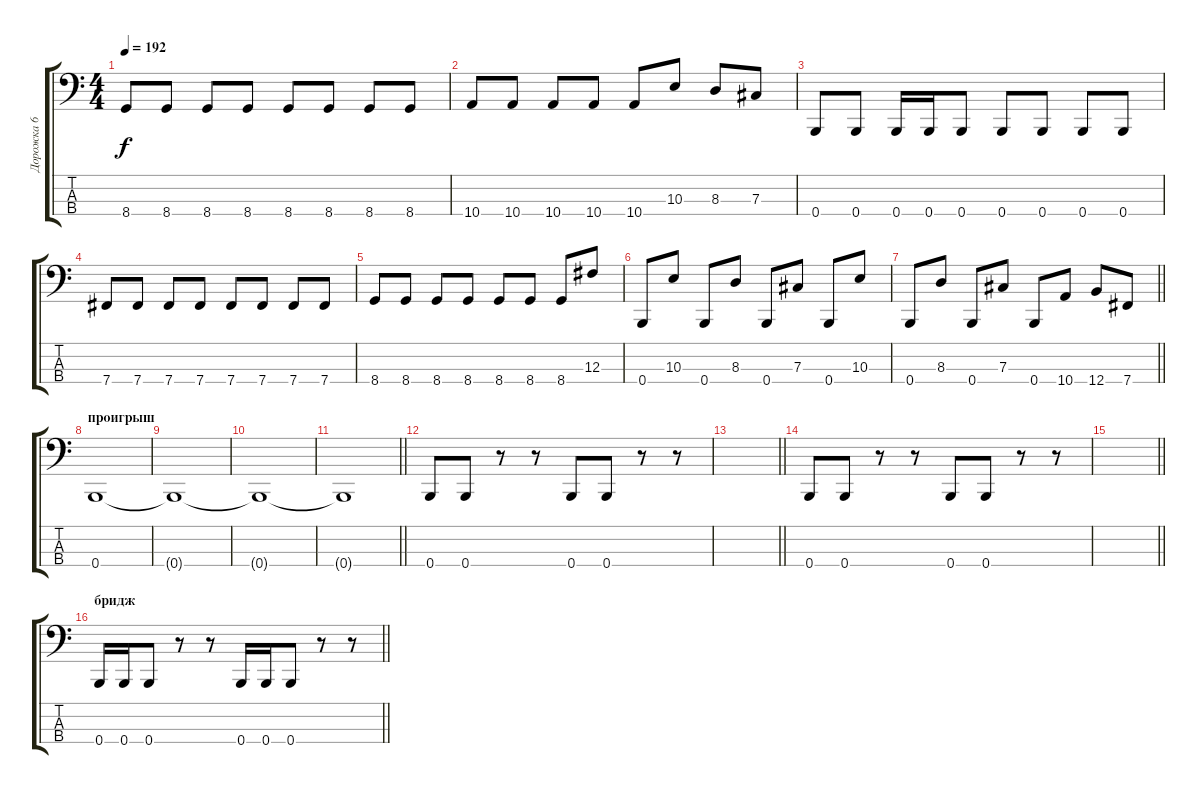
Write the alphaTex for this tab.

\track ("Дорожка 6" "Дорожка 6") {instrument electricbassfinger}
\staff {score tabs}
\tuning (E2 B1 Gb1 B0) {hide}
\ts (4 4)
\tempo 192
\clef f4
\ks c
8.4.8{dy f} 8.4.8 8.4.8 8.4.8 8.4.8 8.4.8 8.4.8 8.4.8 |
10.4.8 10.4.8 10.4.8 10.4.8 10.4.8 10.3.8 8.3.8 7.3.8 |
0.4.8 0.4.8 0.4.16 0.4.16 0.4.8 0.4.8 0.4.8 0.4.8 0.4.8 |
7.4.8 7.4.8 7.4.8 7.4.8 7.4.8 7.4.8 7.4.8 7.4.8 |
8.4.8 8.4.8 8.4.8 8.4.8 8.4.8 8.4.8 8.4.8 12.3.8 |
0.4.8 10.3.8 0.4.8 8.3.8 0.4.8 7.3.8 0.4.8 10.3.8 |
\barLineRight lightlight
0.4.8 8.3.8 0.4.8 7.3.8 0.4.8 10.4.8 12.4.8 7.4.8 |
\section ("" "проигрыш")
0.4.1 |
0.4{t}.1 |
0.4{t}.1 |
\barLineRight lightlight
0.4{t}.1 |
0.4.8 0.4.8 r.8 r.8 0.4.8 0.4.8 r.8 r.8 |
\barLineRight lightlight
|
0.4.8 0.4.8 r.8 r.8 0.4.8 0.4.8 r.8 r.8 |
\barLineRight lightlight
|
\section ("" "бридж")
\barLineRight lightlight
0.4.16 0.4.16 0.4.8 r.8 r.8 0.4.16 0.4.16 0.4.8 r.8 r.8
